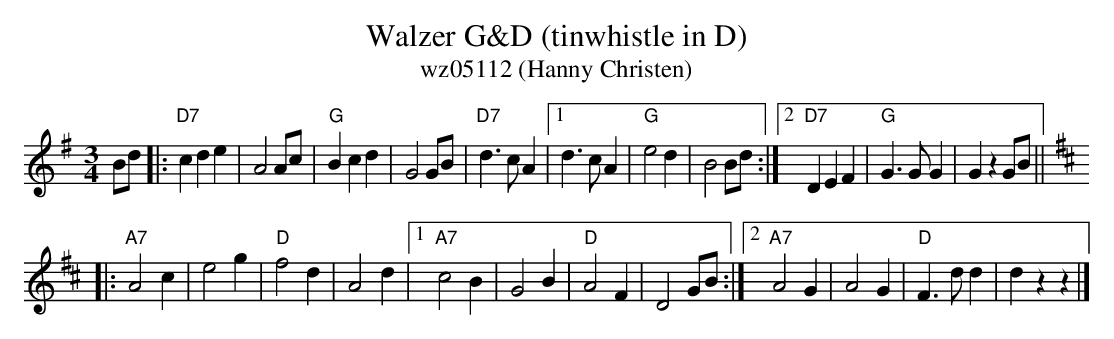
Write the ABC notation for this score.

X:1
T:Walzer G&D (tinwhistle in D)
T:wz05112 (Hanny Christen)
M:3/4
L:1/4
K:G %%MIDI gchordon
B/2d/2 |: "D7"cde | A2A/2c/2 | "G"Bcd | G2G/2B/2 | "D7"d>cA |1 d>cA | "G"e2d | B2B/2d/2 :|2 "D7"DEF | "G"G>GG | GzG/2B/2 || [K:D]
|: "A7"A2c | e2g | "D"f2d | A2d |1 "A7"c2B | G2B | "D"A2F | D2G/2B/2 :|2 "A7"A2G | A2G | "D"F>dd | dzz |]
